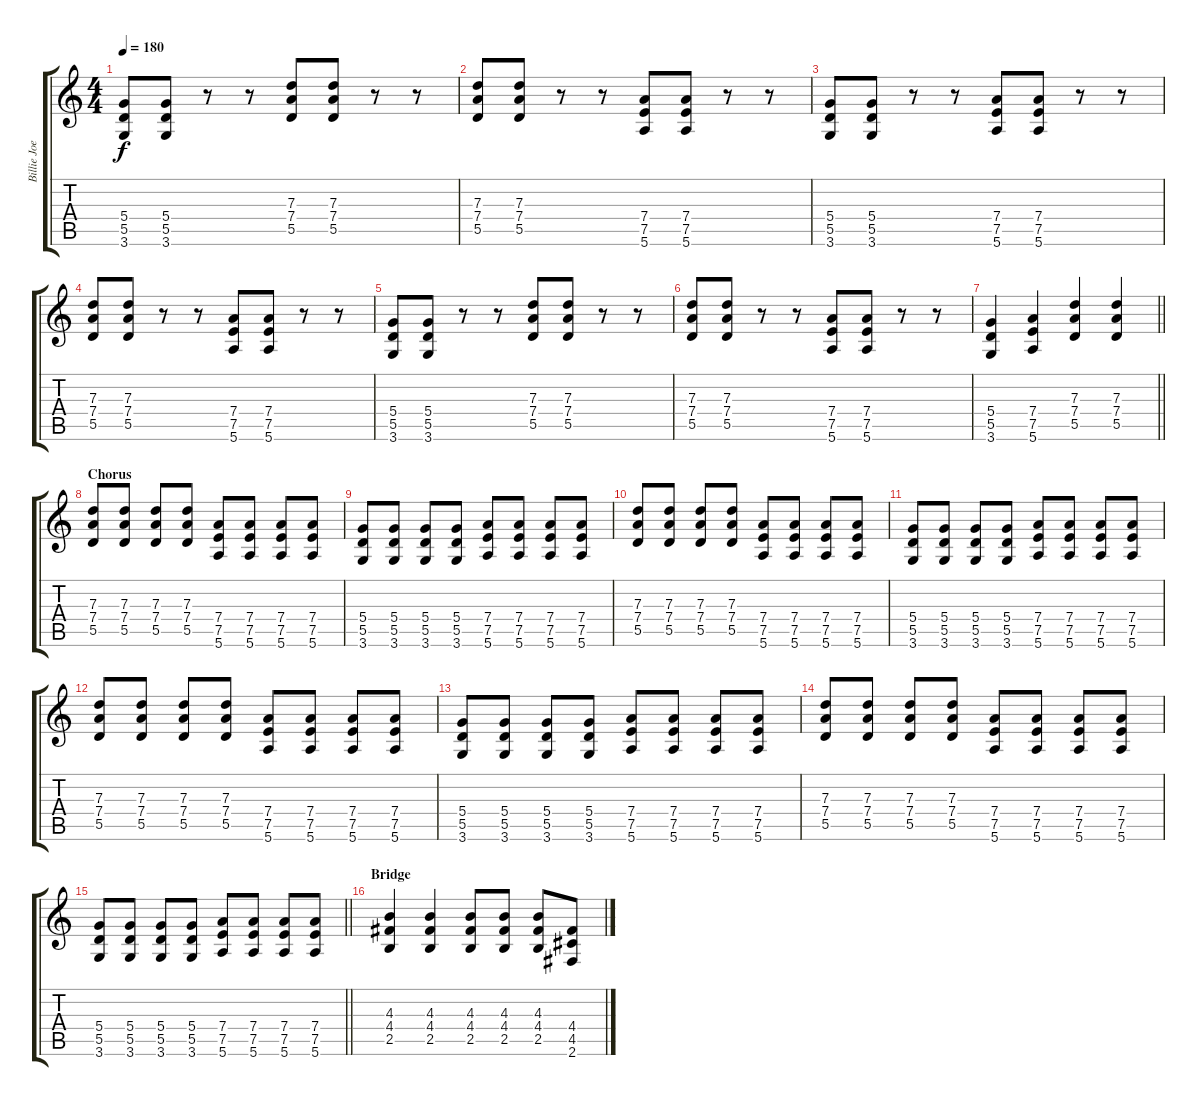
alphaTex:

\track ("Billie Joe Armstrong - Guitar" "Billie Joe") {instrument distortionguitar}
\staff {score tabs}
\tuning (E4 B3 G3 D3 A2 E2) {hide}
\ts (4 4)
\tempo 180
\clef g2
\ks c
(5.4 5.5 3.6).8{dy f} (5.4 5.5 3.6).8 r.8 r.8 (7.3 7.4 5.5).8 (7.3 7.4 5.5).8 r.8 r.8 |
(7.3 7.4 5.5).8 (7.3 7.4 5.5).8 r.8 r.8 (7.4 7.5 5.6).8 (7.4 7.5 5.6).8 r.8 r.8 |
(5.4 5.5 3.6).8 (5.4 5.5 3.6).8 r.8 r.8 (7.4 7.5 5.6).8 (7.4 7.5 5.6).8 r.8 r.8 |
(7.3 7.4 5.5).8 (7.3 7.4 5.5).8 r.8 r.8 (7.4 7.5 5.6).8 (7.4 7.5 5.6).8 r.8 r.8 |
(5.4 5.5 3.6).8 (5.4 5.5 3.6).8 r.8 r.8 (7.3 7.4 5.5).8 (7.3 7.4 5.5).8 r.8 r.8 |
(7.3 7.4 5.5).8 (7.3 7.4 5.5).8 r.8 r.8 (7.4 7.5 5.6).8 (7.4 7.5 5.6).8 r.8 r.8 |
\barLineRight lightlight
(5.4 5.5 3.6).4 (7.4 7.5 5.6).4 (7.3 7.4 5.5).4 (7.3 7.4 5.5).4 |
\section ("" "Chorus")
(7.3 7.4 5.5).8 (7.3 7.4 5.5).8 (7.3 7.4 5.5).8 (7.3 7.4 5.5).8 (7.4 7.5 5.6).8 (7.4 7.5 5.6).8 (7.4 7.5 5.6).8 (7.4 7.5 5.6).8 |
(5.4 5.5 3.6).8 (5.4 5.5 3.6).8 (5.4 5.5 3.6).8 (5.4 5.5 3.6).8 (7.4 7.5 5.6).8 (7.4 7.5 5.6).8 (7.4 7.5 5.6).8 (7.4 7.5 5.6).8 |
(7.3 7.4 5.5).8 (7.3 7.4 5.5).8 (7.3 7.4 5.5).8 (7.3 7.4 5.5).8 (7.4 7.5 5.6).8 (7.4 7.5 5.6).8 (7.4 7.5 5.6).8 (7.4 7.5 5.6).8 |
(5.4 5.5 3.6).8 (5.4 5.5 3.6).8 (5.4 5.5 3.6).8 (5.4 5.5 3.6).8 (7.4 7.5 5.6).8 (7.4 7.5 5.6).8 (7.4 7.5 5.6).8 (7.4 7.5 5.6).8 |
(7.3 7.4 5.5).8 (7.3 7.4 5.5).8 (7.3 7.4 5.5).8 (7.3 7.4 5.5).8 (7.4 7.5 5.6).8 (7.4 7.5 5.6).8 (7.4 7.5 5.6).8 (7.4 7.5 5.6).8 |
(5.4 5.5 3.6).8 (5.4 5.5 3.6).8 (5.4 5.5 3.6).8 (5.4 5.5 3.6).8 (7.4 7.5 5.6).8 (7.4 7.5 5.6).8 (7.4 7.5 5.6).8 (7.4 7.5 5.6).8 |
(7.3 7.4 5.5).8 (7.3 7.4 5.5).8 (7.3 7.4 5.5).8 (7.3 7.4 5.5).8 (7.4 7.5 5.6).8 (7.4 7.5 5.6).8 (7.4 7.5 5.6).8 (7.4 7.5 5.6).8 |
\barLineRight lightlight
(5.4 5.5 3.6).8 (5.4 5.5 3.6).8 (5.4 5.5 3.6).8 (5.4 5.5 3.6).8 (7.4 7.5 5.6).8 (7.4 7.5 5.6).8 (7.4 7.5 5.6).8 (7.4 7.5 5.6).8 |
\section ("" "Bridge")
(4.3 4.4 2.5).4 (4.3 4.4 2.5).4 (4.3 4.4 2.5).8 (4.3 4.4 2.5).8 (4.3 4.4 2.5).8 (4.4 4.5 2.6).8
